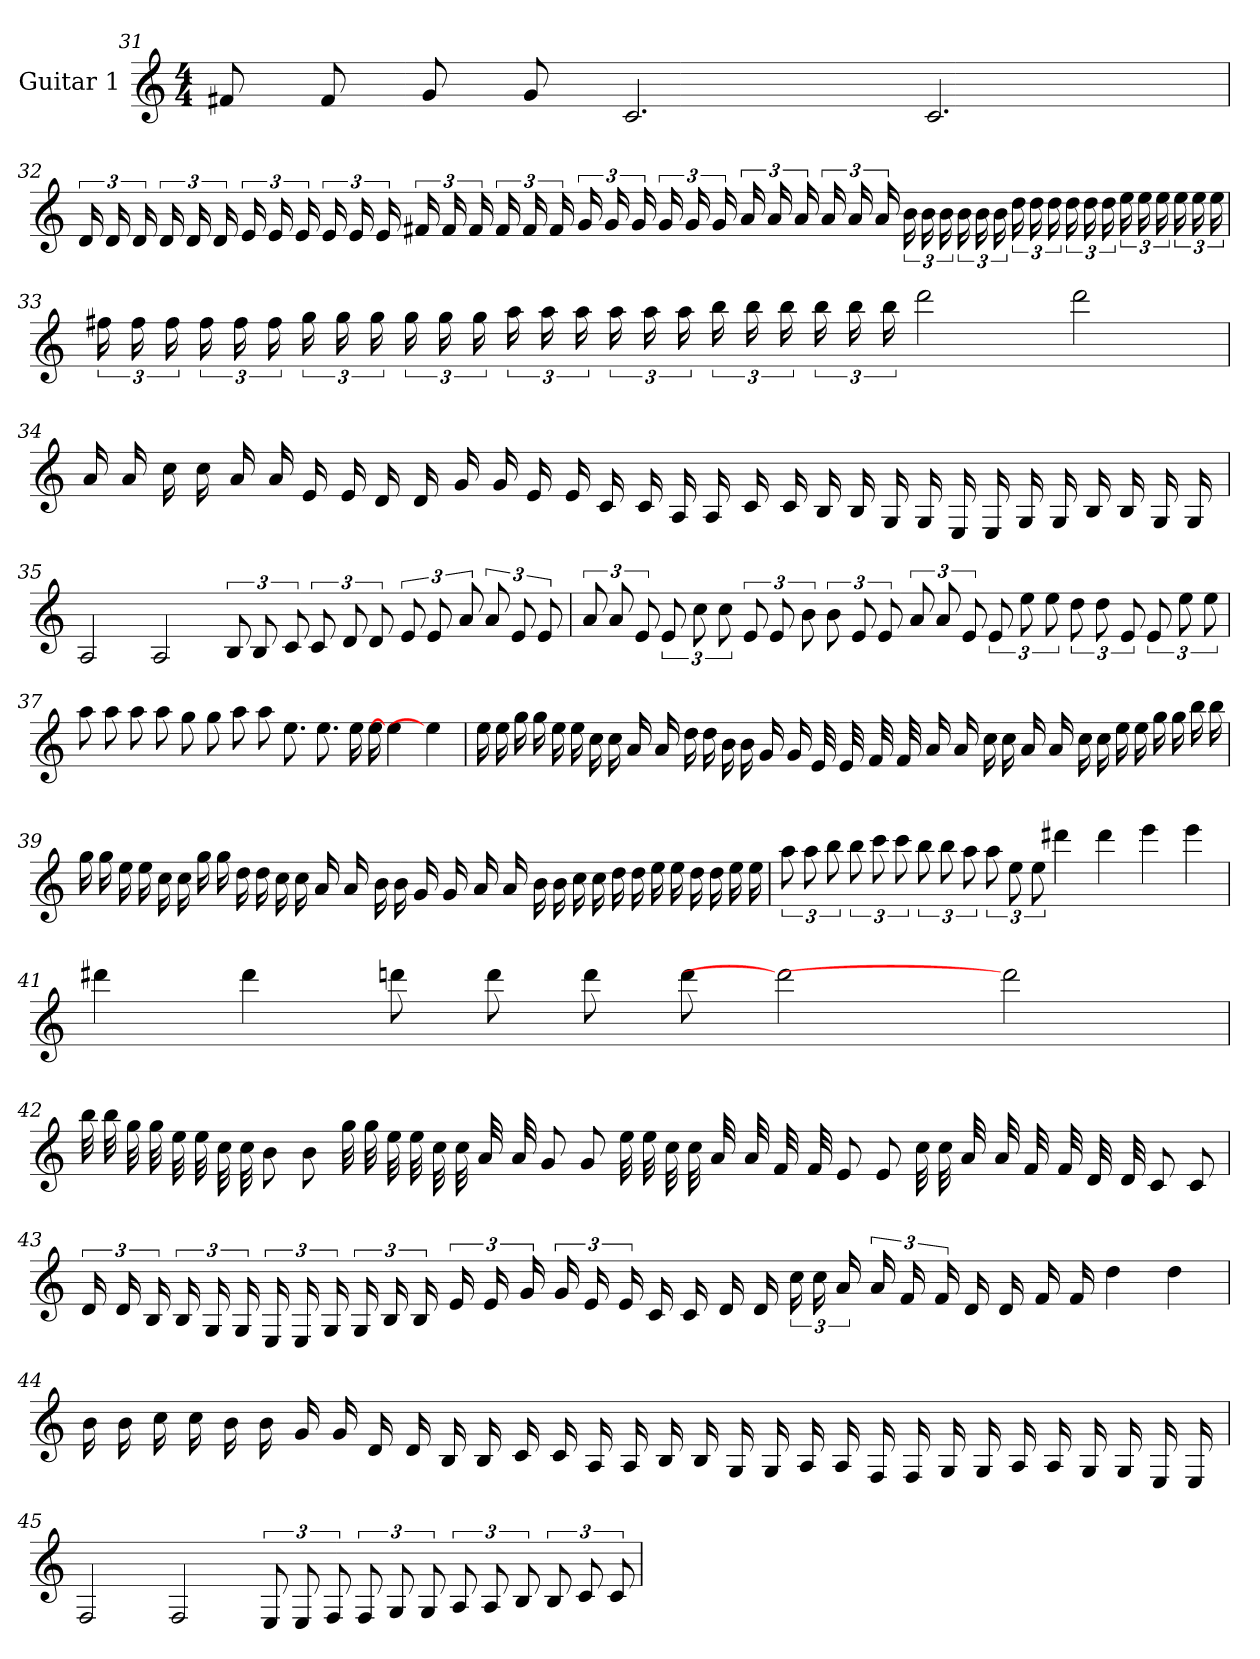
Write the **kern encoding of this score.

**kern
*part1
*staff1
*I"Guitar 1
*
*k[]
*M4/4
=31
8f#
8f#
8g
8g
2.c
2.c
=32
24d
24d
24d
24d
24d
24d
24e
24e
24e
24e
24e
24e
24f#
24f#
24f#
24f#
24f#
24f#
24g
24g
24g
24g
24g
24g
24a
24a
24a
24a
24a
24a
24b
24b
24b
24b
24b
24b
24dd
24dd
24dd
24dd
24dd
24dd
24ee
24ee
24ee
24ee
24ee
24ee
=33
24ff#
24ff#
24ff#
24ff#
24ff#
24ff#
24gg
24gg
24gg
24gg
24gg
24gg
24aa
24aa
24aa
24aa
24aa
24aa
24bb
24bb
24bb
24bb
24bb
24bb
2ddd
2ddd
=34
16a
16a
16cc
16cc
16a
16a
16e
16e
16d
16d
16g
16g
16e
16e
16c
16c
16A
16A
16c
16c
16B
16B
16G
16G
16E
16E
16G
16G
16B
16B
16G
16G
=35
2A
2A
12B
12B
12c
12c
12d
12d
12e
12e
12a
12a
12e
12e
=36
12a
12a
12e
12e
12cc
12cc
12e
12e
12b
12b
12e
12e
12a
12a
12e
12e
12ee
12ee
12dd
12dd
12e
12e
12ee
12ee
=37
8aa
8aa
8aa
8aa
8gg
8gg
8aa
8aa
8.ee
8.ee
16ee
16ee
4ee]
4ee]
=38
16ee
16ee
16gg
16gg
16ee
16ee
16cc
16cc
16a
16a
16dd
16dd
16b
16b
16g
16g
32e
32e
32f
32f
16a
16a
16cc
16cc
16a
16a
16cc
16cc
16ee
16ee
16gg
16gg
16bb
16bb
=39
16gg
16gg
16ee
16ee
16cc
16cc
16gg
16gg
16dd
16dd
16cc
16cc
16a
16a
16b
16b
16g
16g
16a
16a
16b
16b
16cc
16cc
16dd
16dd
16ee
16ee
16dd
16dd
16ee
16ee
=40
12aa
12aa
12bb
12bb
12ccc
12ccc
12bb
12bb
12aa
12aa
12ee
12ee
4ddd#
4ddd#
4eee
4eee
=41
4ddd#
4ddd#
8ddd
8ddd
8ddd
8ddd
2ddd]
2ddd]
=42
32bb
32bb
32gg
32gg
32ee
32ee
32cc
32cc
8b
8b
32gg
32gg
32ee
32ee
32cc
32cc
32a
32a
8g
8g
32ee
32ee
32cc
32cc
32a
32a
32f
32f
8e
8e
32cc
32cc
32a
32a
32f
32f
32d
32d
8c
8c
=43
24d
24d
24B
24B
24G
24G
24E
24E
24G
24G
24B
24B
24e
24e
24g
24g
24e
24e
16c
16c
16d
16d
24cc
24cc
24a
24a
24f
24f
16d
16d
16f
16f
4dd
4dd
=44
16b
16b
16cc
16cc
16b
16b
16g
16g
16d
16d
16B
16B
16c
16c
16A
16A
16B
16B
16G
16G
16A
16A
16F
16F
16G
16G
16A
16A
16G
16G
16E
16E
=45
2F
2F
12E
12E
12F
12F
12G
12G
12A
12A
12B
12B
12c
12c
=
*-
